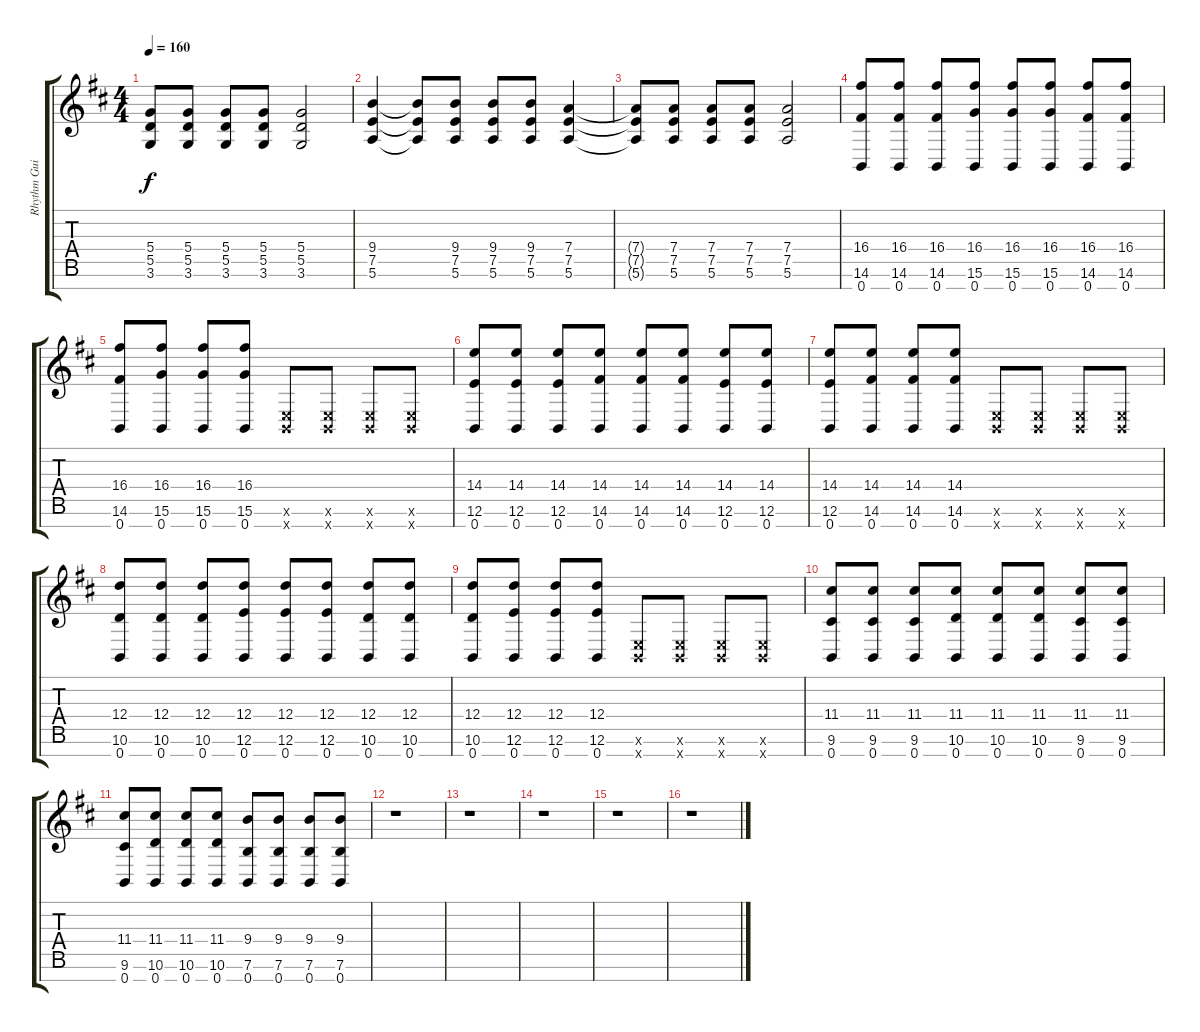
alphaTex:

\track ("Rhythm Guitar" "Rhythm Gui") {instrument overdrivenguitar}
\staff {score tabs}
\tuning (E4 B3 G3 D3 A2 E2 B1) {hide}
\ts (4 4)
\tempo 160
\clef g2
\ks d
(5.4{t} 5.5{t} 3.6{t}).8{dy f} (5.4 5.5 3.6).8 (5.4 5.5 3.6).8 (5.4 5.5 3.6).8 (5.4 5.5 3.6).2 |
(9.4 7.5 5.6).4 (9.4{t} 7.5{t} 5.6{t}).8 (9.4 7.5 5.6).8 (9.4 7.5 5.6).8 (9.4 7.5 5.6).8 (7.4 7.5 5.6).4 |
(7.4{t} 7.5{t} 5.6{t}).8 (7.4 7.5 5.6).8 (7.4 7.5 5.6).8 (7.4 7.5 5.6).8 (7.4 7.5 5.6).2 |
(16.4 14.6 0.7).8 (16.4 14.6 0.7).8 (16.4 14.6 0.7).8 (16.4 15.6 0.7).8 (16.4 15.6 0.7).8 (16.4 15.6 0.7).8 (16.4 14.6 0.7).8 (16.4 14.6 0.7).8 |
(16.4 14.6 0.7).8 (16.4 15.6 0.7).8 (16.4 15.6 0.7).8 (16.4 15.6 0.7).8 (0.6{x} 0.7{x}).8 (0.6{x} 0.7{x}).8 (0.6{x} 0.7{x}).8 (0.6{x} 0.7{x}).8 |
(14.4 12.6 0.7).8 (14.4 12.6 0.7).8 (14.4 12.6 0.7).8 (14.4 14.6 0.7).8 (14.4 14.6 0.7).8 (14.4 14.6 0.7).8 (14.4 12.6 0.7).8 (14.4 12.6 0.7).8 |
(14.4 12.6 0.7).8 (14.4 14.6 0.7).8 (14.4 14.6 0.7).8 (14.4 14.6 0.7).8 (0.6{x} 0.7{x}).8 (0.6{x} 0.7{x}).8 (0.6{x} 0.7{x}).8 (0.6{x} 0.7{x}).8 |
(12.4 10.6 0.7).8 (12.4 10.6 0.7).8 (12.4 10.6 0.7).8 (12.4 12.6 0.7).8 (12.4 12.6 0.7).8 (12.4 12.6 0.7).8 (12.4 10.6 0.7).8 (12.4 10.6 0.7).8 |
(12.4 10.6 0.7).8 (12.4 12.6 0.7).8 (12.4 12.6 0.7).8 (12.4 12.6 0.7).8 (0.6{x} 0.7{x}).8 (0.6{x} 0.7{x}).8 (0.6{x} 0.7{x}).8 (0.6{x} 0.7{x}).8 |
(11.4 9.6 0.7).8 (11.4 9.6 0.7).8 (11.4 9.6 0.7).8 (11.4 10.6 0.7).8 (11.4 10.6 0.7).8 (11.4 10.6 0.7).8 (11.4 9.6 0.7).8 (11.4 9.6 0.7).8 |
(11.4 9.6 0.7).8 (11.4 10.6 0.7).8 (11.4 10.6 0.7).8 (11.4 10.6 0.7).8 (9.4 7.6 0.7).8 (9.4 7.6 0.7).8 (9.4 7.6 0.7).8 (9.4 7.6 0.7).8 |
r.1 |
r.1 |
r.1 |
r.1 |
r.1
